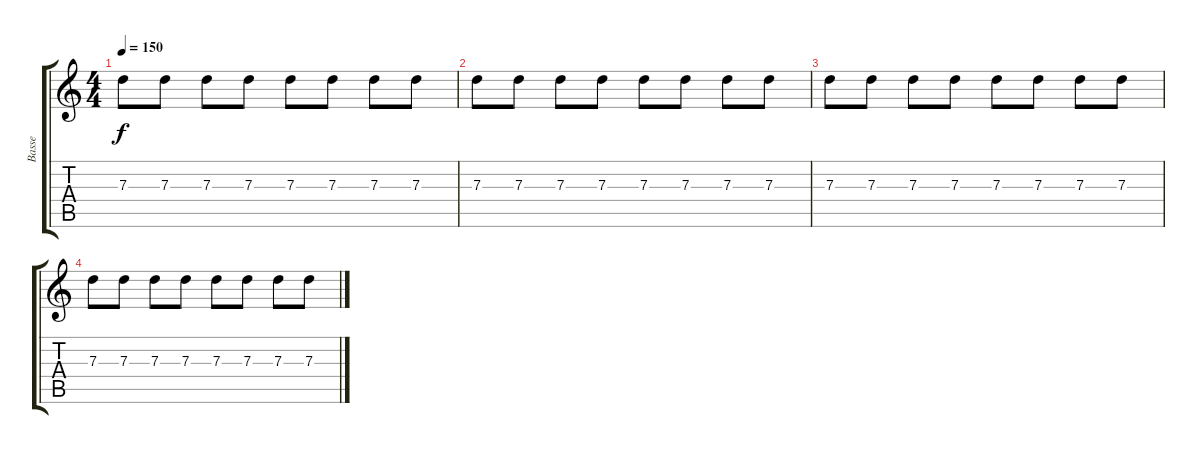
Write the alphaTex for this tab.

\track ("Basse" "Basse") {instrument electricbassfinger}
\staff {score tabs}
\tuning (E4 B3 G3 D3 A2 E2) {hide}
\ts (4 4)
\tempo 150
\clef g2
\ks c
7.3.8{dy f} 7.3.8 7.3.8 7.3.8 7.3.8 7.3.8 7.3.8 7.3.8 |
7.3.8 7.3.8 7.3.8 7.3.8 7.3.8 7.3.8 7.3.8 7.3.8 |
7.3.8 7.3.8 7.3.8 7.3.8 7.3.8 7.3.8 7.3.8 7.3.8 |
7.3.8 7.3.8 7.3.8 7.3.8 7.3.8 7.3.8 7.3.8 7.3.8
